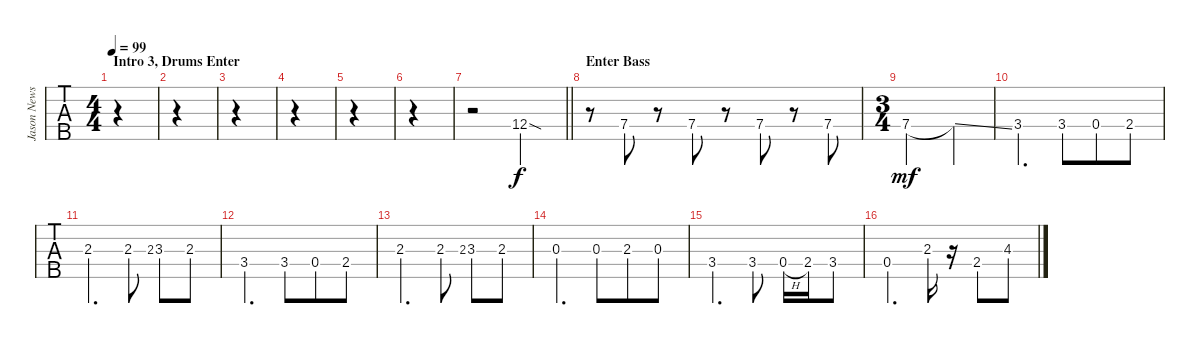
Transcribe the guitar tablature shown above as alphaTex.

\track ("Jason Newsted" "Jason News") {instrument electricbasspick}
\staff {tabs}
\tuning (G2 D2 A1 E1 B0) {hide}
\ts (4 4)
\section ("" "Intro 3, Drums Enter")
\tempo 99
\clef f4
\ks c
|
|
|
|
|
|
\barLineRight lightlight
r.2 12.4{sod}.2{instrument electricbassfinger} |
\section ("" "Enter Bass")
r.8 7.4{st}.8 r.8 7.4{st}.8 r.8 7.4{st}.8 r.8 7.4{st}.8 |
\ts (3 4)
7.4.2{dy mf} 7.4{ss t}.4 |
3.4.4{d} 3.4.8{beam merge} 0.4.8 2.4.8 |
2.3.4{d} 2.3.8 2.3.8{gr onbeat beam merge} 3.3.8 2.3.8 |
3.4.4{d} 3.4.8{beam merge} 0.4.8 2.4.8 |
2.3.4{d} 2.3.8 2.3.8{gr onbeat beam merge} 3.3.8 2.3.8 |
0.3.4{d} 0.3.8{beam merge} 2.3.8 0.3.8 |
3.4.4{d} 3.4.8 0.4{h}.16 2.4.16 3.4.8 |
0.4.4{d} 2.3.16 r.16 2.4.8 4.3.8
